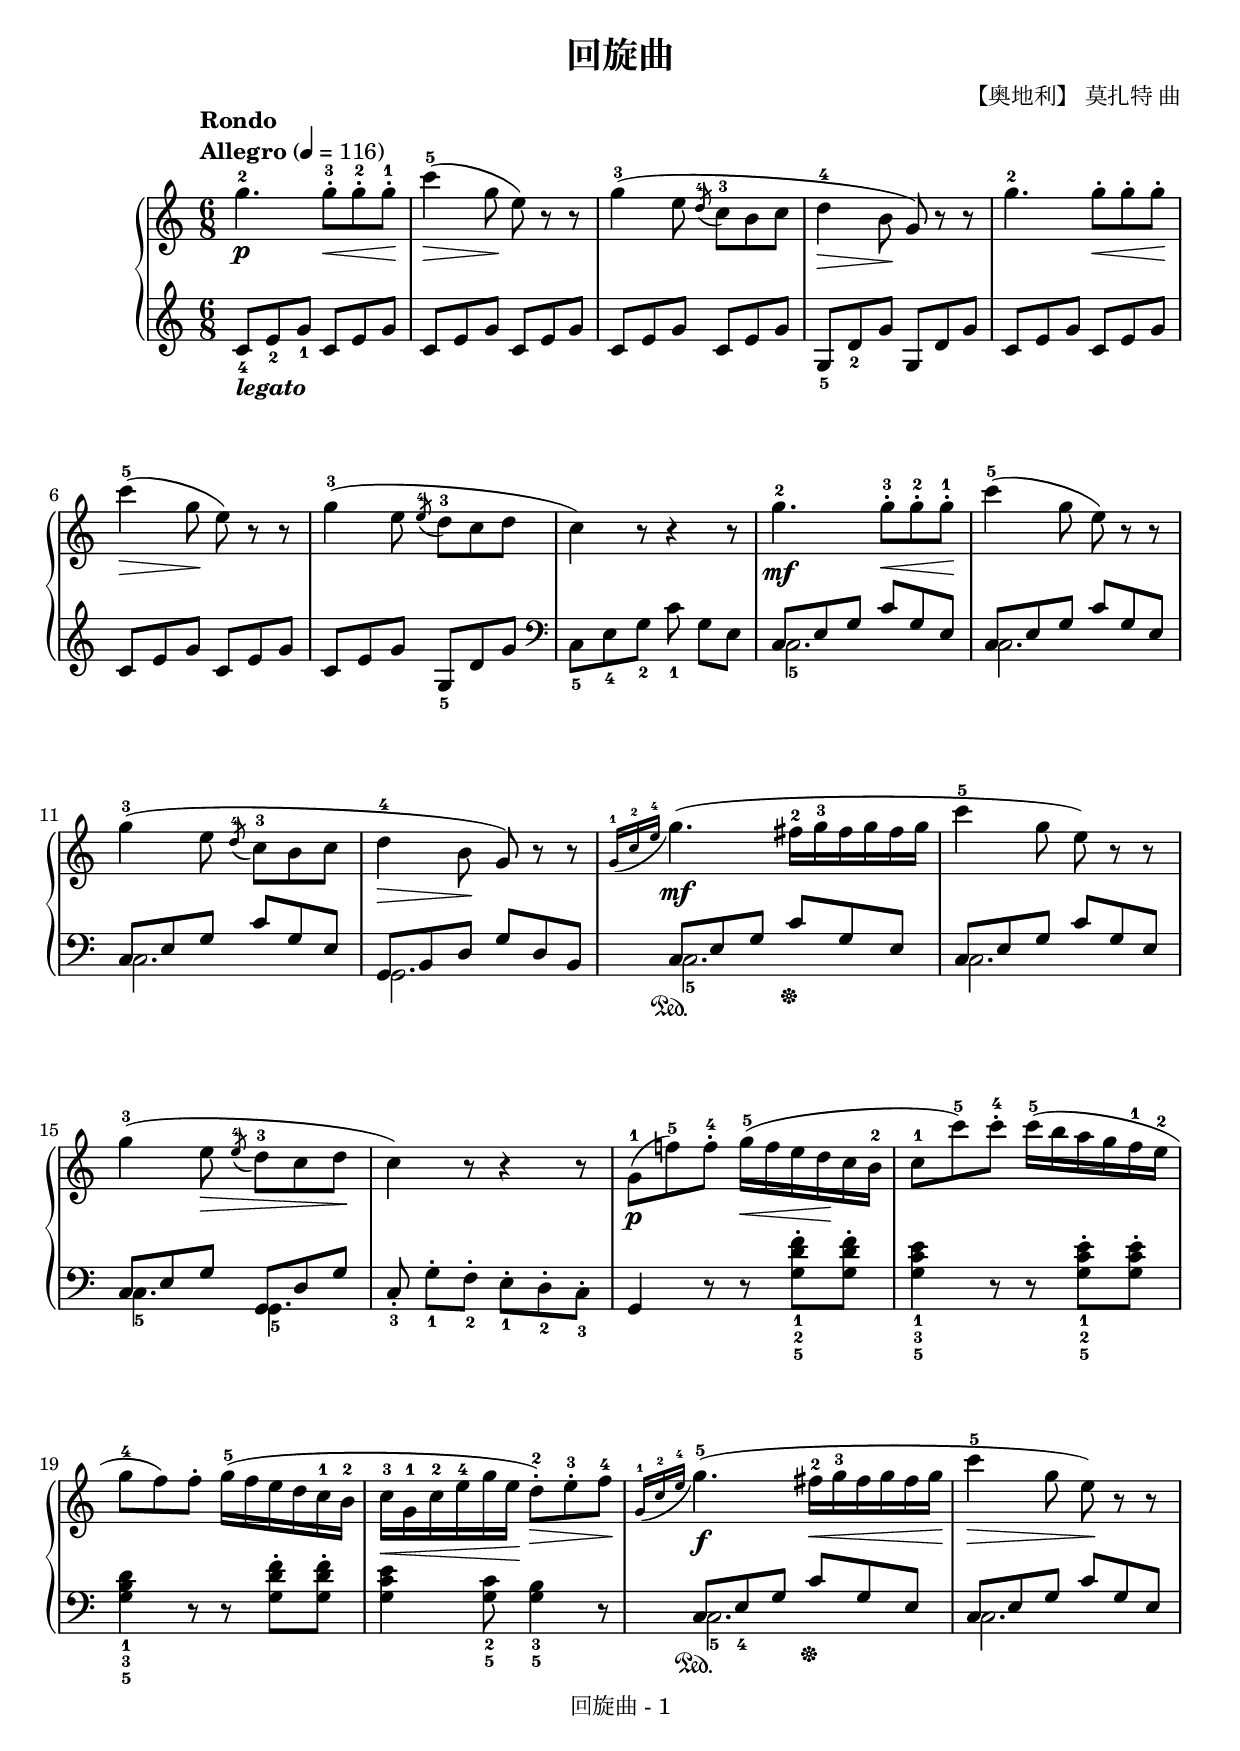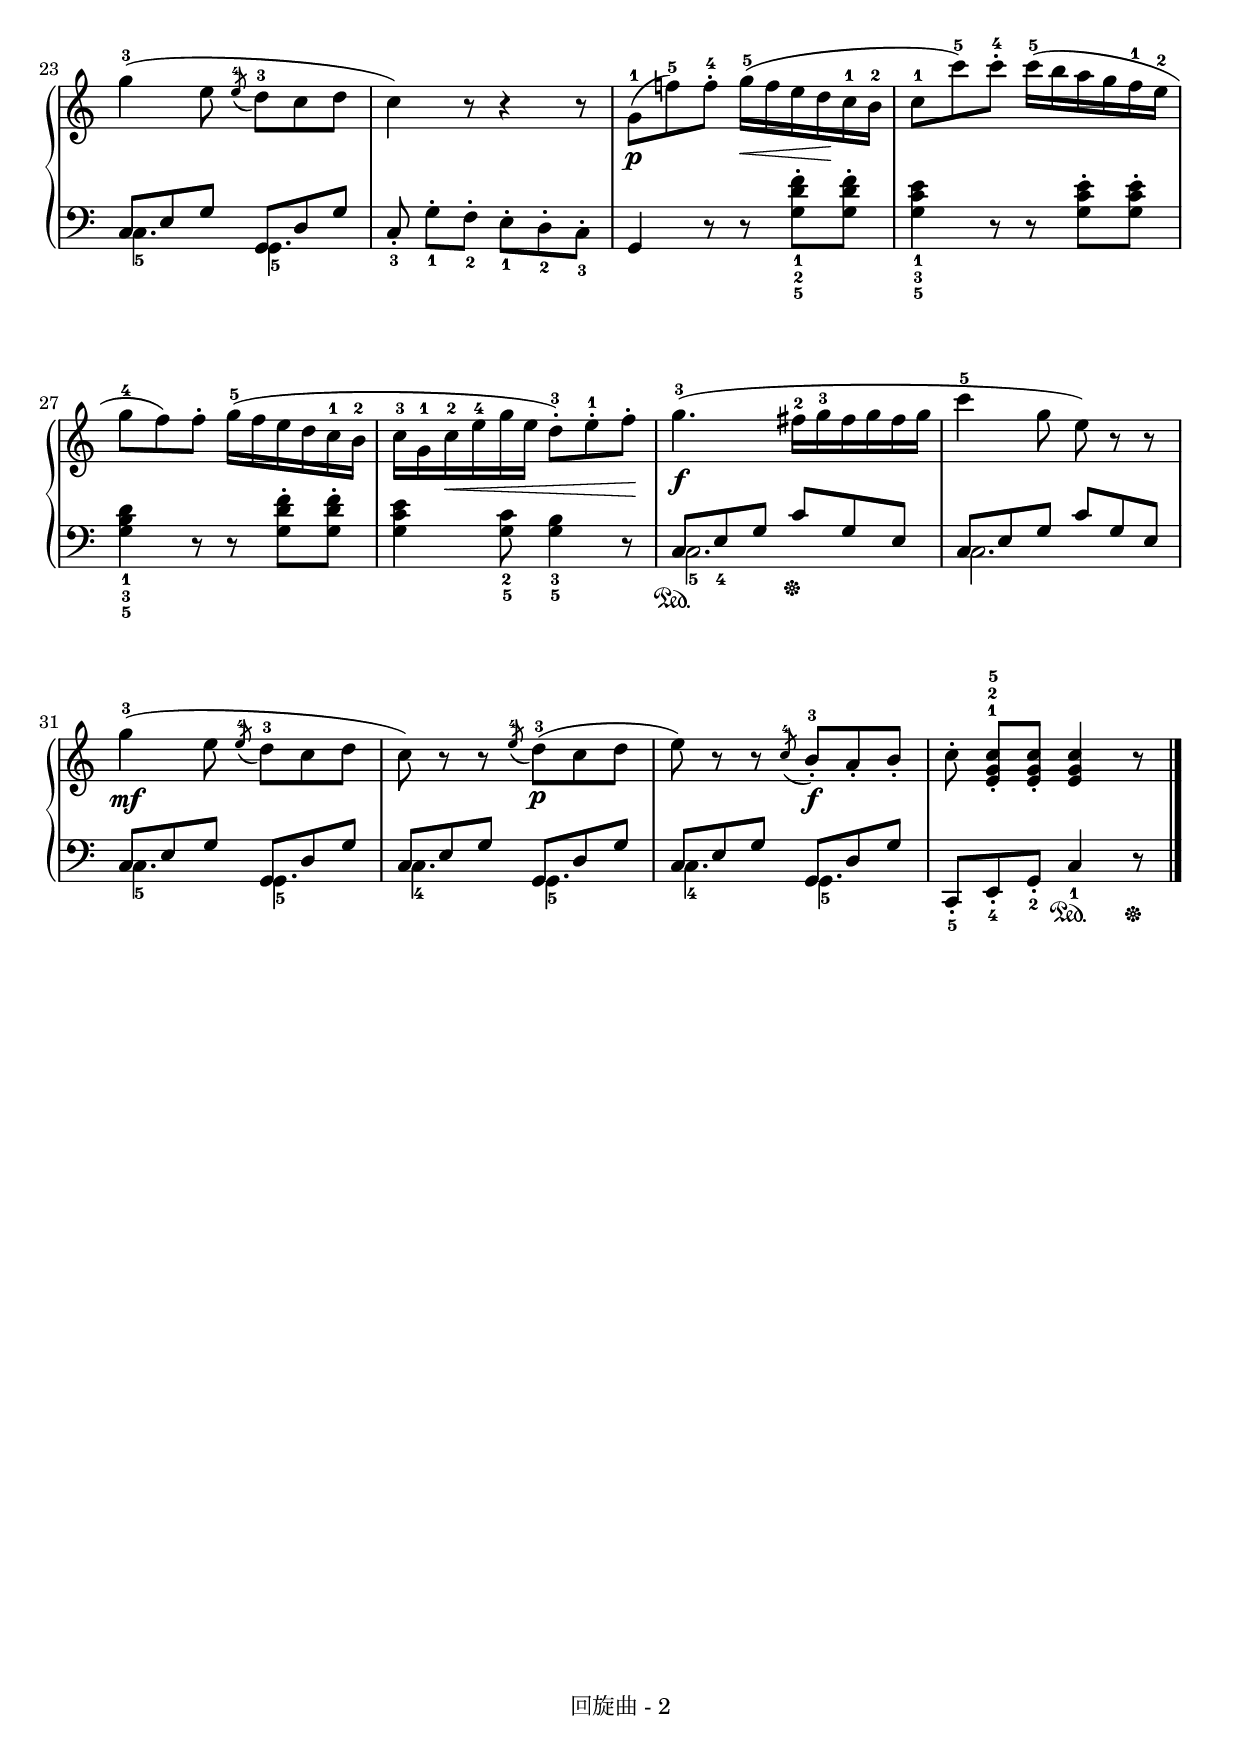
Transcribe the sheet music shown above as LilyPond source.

\version "2.18.2"

songName = "回旋曲"
\include "../../lib/paper-footer.ily"

\header {
  title = \songName
  composer = "【奥地利】 莫扎特 曲"
}

keyTime = {
  \key c \major
  \time 6/8
  \numericTimeSignature
}

upper = \relative c'' {
  \clef treble
  \keyTime
  \tempo \markup \lower #-3 \column { "Rondo" "Allegro" } 4=116
  \override Hairpin.to-barline = ##f
  
  g'4.-2\p g8-.-3\< g-.-2 g-.-1\! |
  c4-5(\> g8\! e) r r ||
  g4-3( e8 \acciaccatura d8-4 c8-3 b c |
  d4-4\> b8\! g) r r |
  g'4.-2 g8-.\< g-. g-.\! |\break
  
  c4-5(\> g8\! e) r r |
  g4-3( e8 \acciaccatura e8-4 d8-3 c d |
  c4) r8 r4 r8 |
  g'4.-2\mf g8-.-3\< g-.-2 g-.-1\! |
  c4-5( g8 e) r r |\break
  
  g4-3( e8 \acciaccatura d8-4 c8-3 b c |
  d4-4\> b8\! g) r r |
  \acciaccatura { g16-1 c-2 e-4 } g4.\mf( fis16-2 g-3 fis g fis g |
  c4-5 g8 e) r r |\break
  
  g4-3( e8\> \acciaccatura e8-4 d8-3 c d\! |
  c4) r8 r4 r8 |
  g8-1\p( f'!-5) f-.-4 g16-5(\< f e d\! c b-2 |
  c8-1 c'-5) c-.-4 c16-5( b a g f-1 e-2 |\break
  
  g8-4 f) f-. g16-5( f e d c-1 b-2 |
  c16-3\< g-1 c-2 e-4 g e\! d8-.-2)\> e-.-3 f-4\! |
  \acciaccatura { g,16-1 c-2 e-4 } g4.-5\f( fis16-2\< g-3 fis g fis g\! |
  c4-5\> g8 e\!) r r |\break
  
  g4-3( e8 \acciaccatura e8-4 d8-3 c d |
  c4) r8 r4 r8 |
  g8-1\p( f'!-5) f-.-4 g16-5(\< f e d\! c-1 b-2 |
  c8-1 c'-5) c-.-4 c16-5( b a g f-1 e-2 |\break
  
  g8-4 f) f-. g16-5( f e d c-1 b-2 |
  c16-3 g-1 c-2\< e-4 g e d8-.-3) e-.-1 f-.\! |
  g4.-3\f( fis16-2 g-3 fis g fis g |
  c4-5 g8 e) r r |\break
  
  g4-3\mf( e8 \acciaccatura e8-4 d8-3 c d |
  c8) r r \acciaccatura e8-4 d8-3\p( c d\! |
  e8) r r \acciaccatura c8-4 b8-.-3\f a-. b-. |
  c8-. <e, g c>-.-1-2-5[ q-.] q4 r8 |\bar "|."
}

lower = \relative c'' {
  \clef treble
  \keyTime
  \override Hairpin.to-barline = ##f
  \dynamicUp
  
  c,8_4_\markup { \italic \bold "legato" } e_2 g_1 c, e g |
  c,8 e g c, e g |
  c,8 e g c, e g |
  g,8_5 d'_2 g g, d' g |
  c,8 e g c, e g |\break
  
  c,8 e g c, e g |
  c,8e g g,_5 d' g |
  \clef bass c,,8_5 e_4 g_2 c_1 g[ e] |
  <<
    { 
      \stemUp c8 e g c g e |
      c8 e g c g e |\break
      
      c8 e g c g e |
      g,8 b d g d b |
      c8\sustainOn e g c\sustainOff g e |
      c8 e g c g e |\break
      
      c8 e g g, d' g |
    }
    \new Voice \relative c {
      \stemDown c2._5 |
      c2. |\break
      
      c2. |
      g2. |
      c2._5 |
      c2. |\break
      
      c4._5 g_5 |
    }
  >> |
  \stemNeutral c,8_._3 g'-._1[ f-._2] e-._1[ d-._2 c-._3] |
  g4 r8 r <g' d' f>8-._1_2_5 q-. |
  <g c e>4_1_3_5 r8 r q8-._1_2_5 q-. |\break
  
  <g b d>4_1_3_5 r8 r <g d' f>8-. q-. |
  <g c e>4 <g c>8_2_5 <g b>4_3_5 r8 |
  <<
    {
      \stemUp c,8\sustainOn e_4 g c\sustainOff g e |
      c8 e g c g e |\break
      
      c e g g, d' g |
    }
    \new Voice \relative c {
      \stemDown c2._5 |
      c2. |\break
      
      c4._5 g_5 |
    }
  >> |
  \stemNeutral c,8_._3 g'-._1[ f-._2] e-._1[ d-._2 c-._3] |
  g4 r8 r <g' d' f>8-._1_2_5 q-. |
  <g c e>4_1_3_5 r8 r q8-. q-. |\break
  
  <g b d>4_1_3_5 r8 r <g d' f>8-. q-. |
  <g c e>4 <g c>8_2_5 <g b>4_3_5 r8 |
  <<
    {
      \stemUp c,8\sustainOn e_4 g c\sustainOff g e |
      c8 e g c g e |\break
      
      c8 e g g, d' g |
      c,8 e g g, d' g |
      c,8 e g g, d' g |
    }
    \new Voice \relative c {
      \stemDown c2._5 |
      c2. |\break
      
      c4._5 g_5 |
      c4._4 g_5 |
      c4._4 g_5 |
    }
  >> |
  c,,8-._5 e-._4 g-._2 c4_1\sustainOn r8\sustainOff |\bar "|."
}

\score {
  \keepWithTag #'pdf
  % \keepWithTag #'midi
  \new PianoStaff <<
    \new Staff = "upper" \upper
    \new Staff = "lower" \lower
  >>
  \layout {
    % indent = 0\cm
  }
  % \midi { }
}

\score {
  \unfoldRepeats
  \keepWithTag #'midi
  \new PianoStaff <<
    \new Staff = "upper" \upper
    \new Staff = "lower" \lower
  >>
  \midi { }
}

